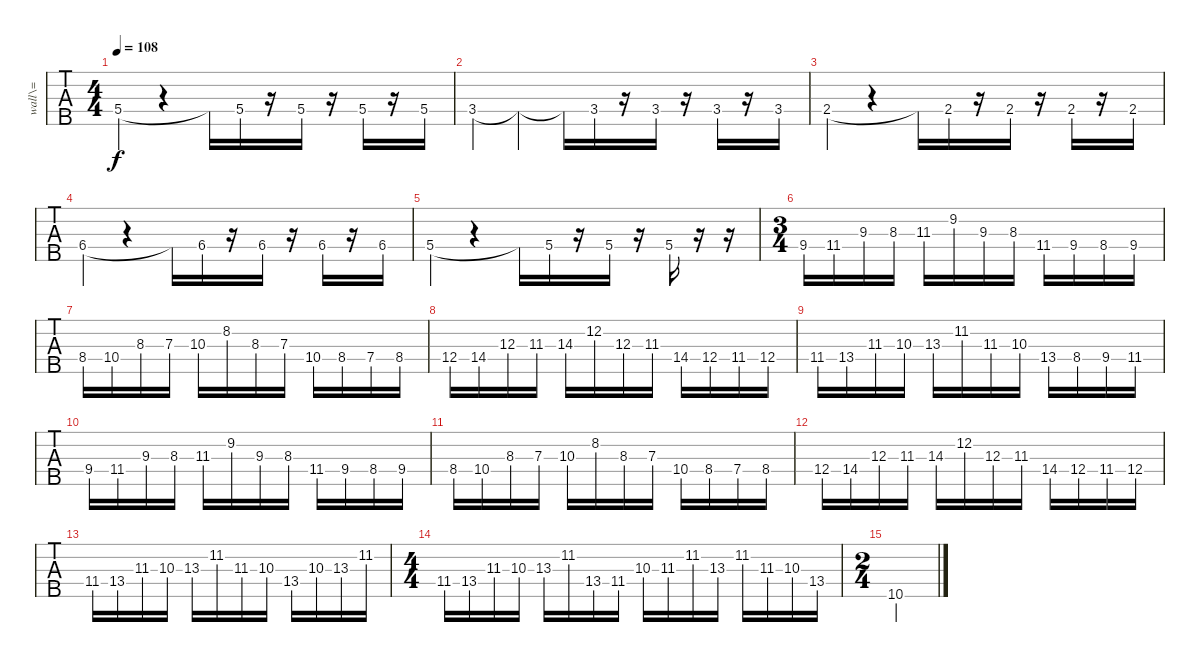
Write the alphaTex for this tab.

\track ("wall\\=" "wall\\=") {instrument slapbass1}
\staff {tabs}
\tuning (Gb2 Db2 Ab1 Eb1 Bb0) {hide}
\ts (4 4)
\tempo 108
\clef f4
\ks c
5.4.4{dy f} r.4 5.4{t}.16 5.4.16 r.16 5.4.16 r.16 5.4.16 r.16 5.4.16 |
3.4.4 3.4{t}.4 3.4{t}.16 3.4.16 r.16 3.4.16 r.16 3.4.16 r.16 3.4.16 |
2.4.4 r.4 2.4{t}.16 2.4.16 r.16 2.4.16 r.16 2.4.16 r.16 2.4.16 |
6.4.4 r.4 6.4{t}.16 6.4.16 r.16 6.4.16 r.16 6.4.16 r.16 6.4.16 |
5.4.4 r.4 5.4{t}.16 5.4.16 r.16 5.4.16 r.16 5.4.16 r.16 r.16 |
\ts (3 4)
9.4.16 11.4.16 9.3.16 8.3.16 11.3.16 9.2.16 9.3.16 8.3.16 11.4.16 9.4.16 8.4.16 9.4.16 |
8.4.16 10.4.16 8.3.16 7.3.16 10.3.16 8.2.16 8.3.16 7.3.16 10.4.16 8.4.16 7.4.16 8.4.16 |
12.4.16 14.4.16 12.3.16 11.3.16 14.3.16 12.2.16 12.3.16 11.3.16 14.4.16 12.4.16 11.4.16 12.4.16 |
11.4.16 13.4.16 11.3.16 10.3.16 13.3.16 11.2.16 11.3.16 10.3.16 13.4.16 8.4.16 9.4.16 11.4.16 |
9.4.16 11.4.16 9.3.16 8.3.16 11.3.16 9.2.16 9.3.16 8.3.16 11.4.16 9.4.16 8.4.16 9.4.16 |
8.4.16 10.4.16 8.3.16 7.3.16 10.3.16 8.2.16 8.3.16 7.3.16 10.4.16 8.4.16 7.4.16 8.4.16 |
12.4.16 14.4.16 12.3.16 11.3.16 14.3.16 12.2.16 12.3.16 11.3.16 14.4.16 12.4.16 11.4.16 12.4.16 |
11.4.16 13.4.16 11.3.16 10.3.16 13.3.16 11.2.16 11.3.16 10.3.16 13.4.16 10.3.16 13.3.16 11.2.16 |
\ts (4 4)
11.4.16 13.4.16 11.3.16 10.3.16 13.3.16 11.2.16 13.4.16 11.4.16 10.3.16 11.3.16 11.2.16 13.3.16 11.2.16 11.3.16 10.3.16 13.4.16 |
\ts (2 4)
10.5.2
